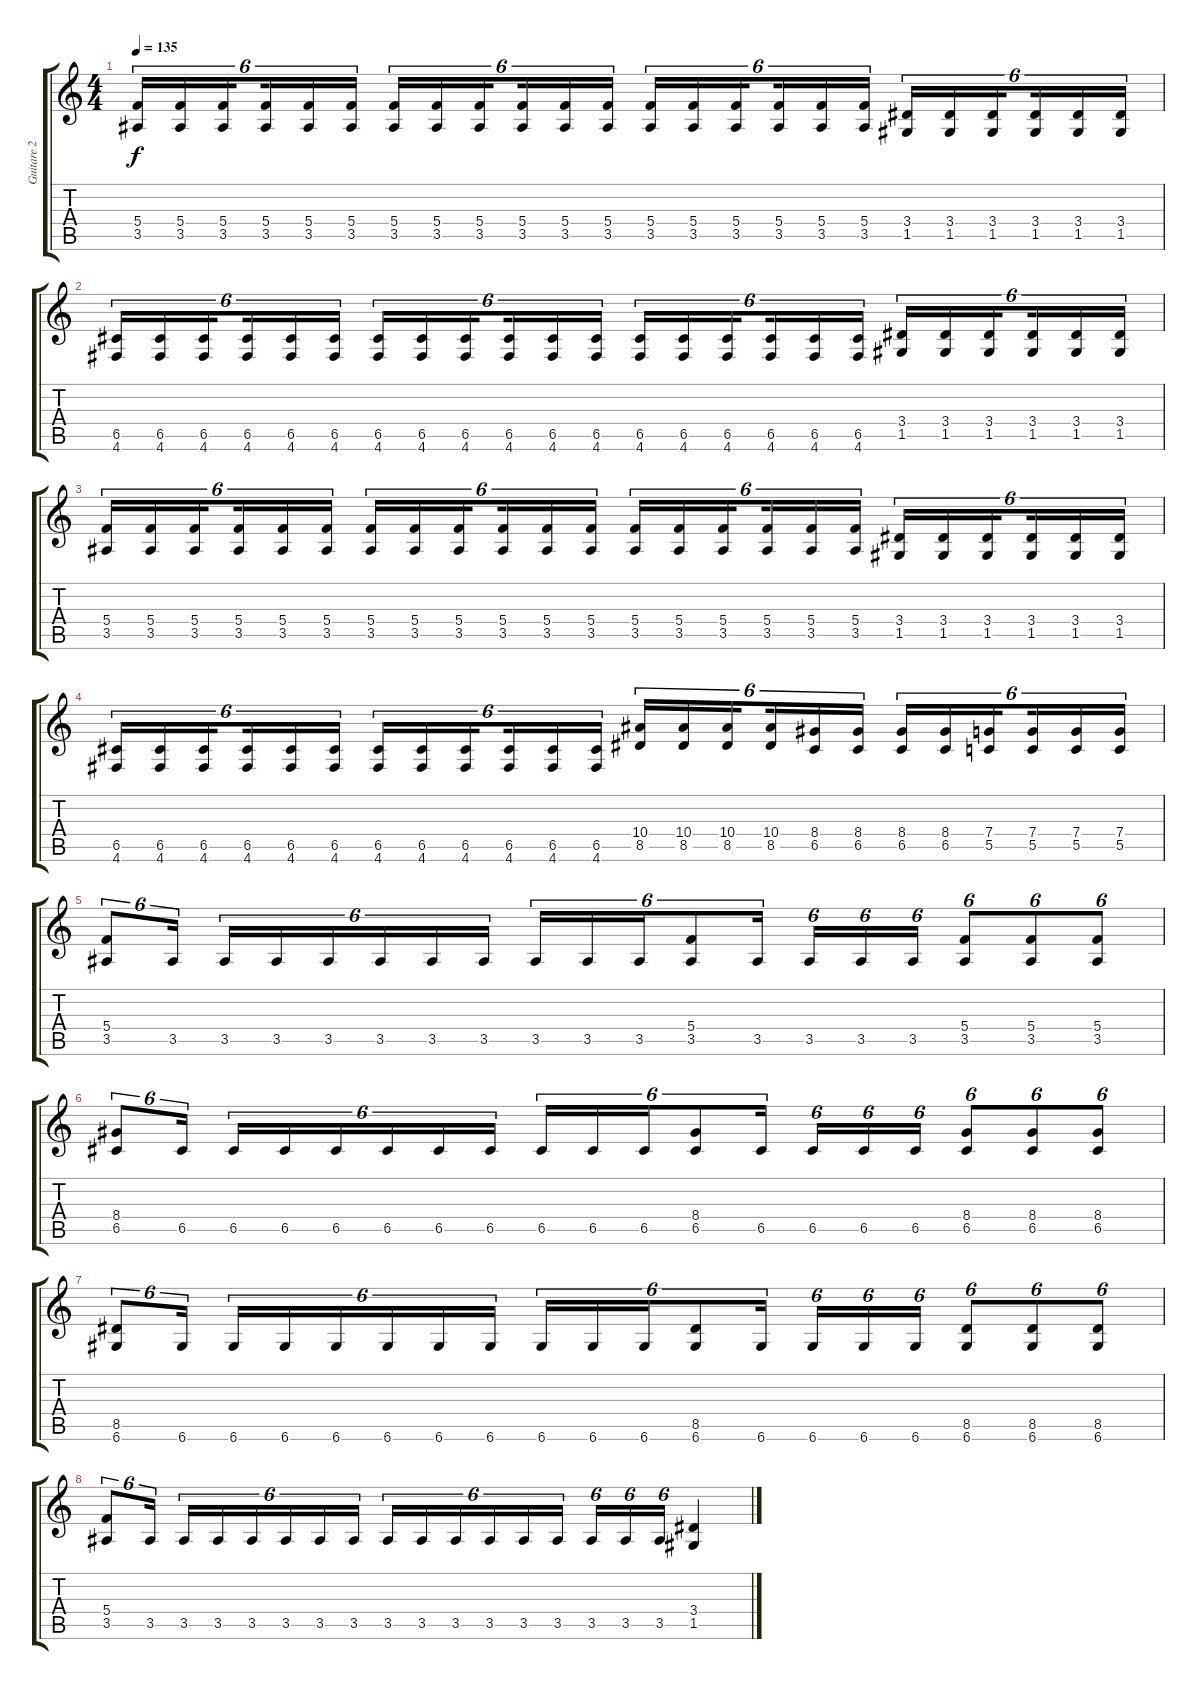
\track ("Guitare 2" "Guitare 2") {instrument distortionguitar}
\staff {score tabs}
\tuning (D4 A3 F3 C3 G2 D2) {hide}
\ts (4 4)
\tempo 135
\clef g2
\ks c
(5.4 3.5).16{tu (6 4) dy f} (5.4 3.5).16{tu (6 4)} (5.4 3.5).16{tu (6 4) beam splitsecondary} (5.4 3.5).16{tu (6 4)} (5.4 3.5).16{tu (6 4)} (5.4 3.5).16{tu (6 4)} (5.4 3.5).16{tu (6 4)} (5.4 3.5).16{tu (6 4)} (5.4 3.5).16{tu (6 4) beam splitsecondary} (5.4 3.5).16{tu (6 4)} (5.4 3.5).16{tu (6 4)} (5.4 3.5).16{tu (6 4)} (5.4 3.5).16{tu (6 4)} (5.4 3.5).16{tu (6 4)} (5.4 3.5).16{tu (6 4) beam splitsecondary} (5.4 3.5).16{tu (6 4)} (5.4 3.5).16{tu (6 4)} (5.4 3.5).16{tu (6 4)} (3.4 1.5).16{tu (6 4)} (3.4 1.5).16{tu (6 4)} (3.4 1.5).16{tu (6 4) beam splitsecondary} (3.4 1.5).16{tu (6 4)} (3.4 1.5).16{tu (6 4)} (3.4 1.5).16{tu (6 4)} |
(6.5 4.6).16{tu (6 4)} (6.5 4.6).16{tu (6 4)} (6.5 4.6).16{tu (6 4) beam splitsecondary} (6.5 4.6).16{tu (6 4)} (6.5 4.6).16{tu (6 4)} (6.5 4.6).16{tu (6 4)} (6.5 4.6).16{tu (6 4)} (6.5 4.6).16{tu (6 4)} (6.5 4.6).16{tu (6 4) beam splitsecondary} (6.5 4.6).16{tu (6 4)} (6.5 4.6).16{tu (6 4)} (6.5 4.6).16{tu (6 4)} (6.5 4.6).16{tu (6 4)} (6.5 4.6).16{tu (6 4)} (6.5 4.6).16{tu (6 4) beam splitsecondary} (6.5 4.6).16{tu (6 4)} (6.5 4.6).16{tu (6 4)} (6.5 4.6).16{tu (6 4)} (3.4 1.5).16{tu (6 4)} (3.4 1.5).16{tu (6 4)} (3.4 1.5).16{tu (6 4) beam splitsecondary} (3.4 1.5).16{tu (6 4)} (3.4 1.5).16{tu (6 4)} (3.4 1.5).16{tu (6 4)} |
(5.4 3.5).16{tu (6 4)} (5.4 3.5).16{tu (6 4)} (5.4 3.5).16{tu (6 4) beam splitsecondary} (5.4 3.5).16{tu (6 4)} (5.4 3.5).16{tu (6 4)} (5.4 3.5).16{tu (6 4)} (5.4 3.5).16{tu (6 4)} (5.4 3.5).16{tu (6 4)} (5.4 3.5).16{tu (6 4) beam splitsecondary} (5.4 3.5).16{tu (6 4)} (5.4 3.5).16{tu (6 4)} (5.4 3.5).16{tu (6 4)} (5.4 3.5).16{tu (6 4)} (5.4 3.5).16{tu (6 4)} (5.4 3.5).16{tu (6 4) beam splitsecondary} (5.4 3.5).16{tu (6 4)} (5.4 3.5).16{tu (6 4)} (5.4 3.5).16{tu (6 4)} (3.4 1.5).16{tu (6 4)} (3.4 1.5).16{tu (6 4)} (3.4 1.5).16{tu (6 4) beam splitsecondary} (3.4 1.5).16{tu (6 4)} (3.4 1.5).16{tu (6 4)} (3.4 1.5).16{tu (6 4)} |
(6.5 4.6).16{tu (6 4)} (6.5 4.6).16{tu (6 4)} (6.5 4.6).16{tu (6 4) beam splitsecondary} (6.5 4.6).16{tu (6 4)} (6.5 4.6).16{tu (6 4)} (6.5 4.6).16{tu (6 4)} (6.5 4.6).16{tu (6 4)} (6.5 4.6).16{tu (6 4)} (6.5 4.6).16{tu (6 4) beam splitsecondary} (6.5 4.6).16{tu (6 4)} (6.5 4.6).16{tu (6 4)} (6.5 4.6).16{tu (6 4)} (10.4 8.5).16{tu (6 4)} (10.4 8.5).16{tu (6 4)} (10.4 8.5).16{tu (6 4) beam splitsecondary} (10.4 8.5).16{tu (6 4)} (8.4 6.5).16{tu (6 4)} (8.4 6.5).16{tu (6 4)} (8.4 6.5).16{tu (6 4)} (8.4 6.5).16{tu (6 4)} (7.4 5.5).16{tu (6 4) beam splitsecondary} (7.4 5.5).16{tu (6 4)} (7.4 5.5).16{tu (6 4)} (7.4 5.5).16{tu (6 4)} |
(5.4 3.5).8{tu (6 4)} 3.5.16{tu (6 4) beam splitsecondary} 3.5.16{tu (6 4)} 3.5.16{tu (6 4)} 3.5.16{tu (6 4)} 3.5.16{tu (6 4)} 3.5.16{tu (6 4)} 3.5.16{tu (6 4) beam splitsecondary} 3.5.16{tu (6 4)} 3.5.16{tu (6 4)} 3.5.16{tu (6 4)} (5.4 3.5).8{tu (6 4)} 3.5.16{tu (6 4) beam splitsecondary} 3.5.16{tu (6 4)} 3.5.16{tu (6 4)} 3.5.16{tu (6 4)} (5.4 3.5).8{tu (6 4)} (5.4 3.5).8{tu (6 4)} (5.4 3.5).8{tu (6 4)} |
(8.4 6.5).8{tu (6 4)} 6.5.16{tu (6 4) beam splitsecondary} 6.5.16{tu (6 4)} 6.5.16{tu (6 4)} 6.5.16{tu (6 4)} 6.5.16{tu (6 4)} 6.5.16{tu (6 4)} 6.5.16{tu (6 4) beam splitsecondary} 6.5.16{tu (6 4)} 6.5.16{tu (6 4)} 6.5.16{tu (6 4)} (8.4 6.5).8{tu (6 4)} 6.5.16{tu (6 4) beam splitsecondary} 6.5.16{tu (6 4)} 6.5.16{tu (6 4)} 6.5.16{tu (6 4)} (8.4 6.5).8{tu (6 4)} (8.4 6.5).8{tu (6 4)} (8.4 6.5).8{tu (6 4)} |
(8.5 6.6).8{tu (6 4)} 6.6.16{tu (6 4) beam splitsecondary} 6.6.16{tu (6 4)} 6.6.16{tu (6 4)} 6.6.16{tu (6 4)} 6.6.16{tu (6 4)} 6.6.16{tu (6 4)} 6.6.16{tu (6 4) beam splitsecondary} 6.6.16{tu (6 4)} 6.6.16{tu (6 4)} 6.6.16{tu (6 4)} (8.5 6.6).8{tu (6 4)} 6.6.16{tu (6 4) beam splitsecondary} 6.6.16{tu (6 4)} 6.6.16{tu (6 4)} 6.6.16{tu (6 4)} (8.5 6.6).8{tu (6 4)} (8.5 6.6).8{tu (6 4)} (8.5 6.6).8{tu (6 4)} |
(5.4 3.5).8{tu (6 4)} 3.5.16{tu (6 4) beam splitsecondary} 3.5.16{tu (6 4)} 3.5.16{tu (6 4)} 3.5.16{tu (6 4)} 3.5.16{tu (6 4)} 3.5.16{tu (6 4)} 3.5.16{tu (6 4) beam splitsecondary} 3.5.16{tu (6 4)} 3.5.16{tu (6 4)} 3.5.16{tu (6 4)} 3.5.16{tu (6 4)} 3.5.16{tu (6 4)} 3.5.16{tu (6 4) beam splitsecondary} 3.5.16{tu (6 4)} 3.5.16{tu (6 4)} 3.5.16{tu (6 4)} (3.4 1.5).4
